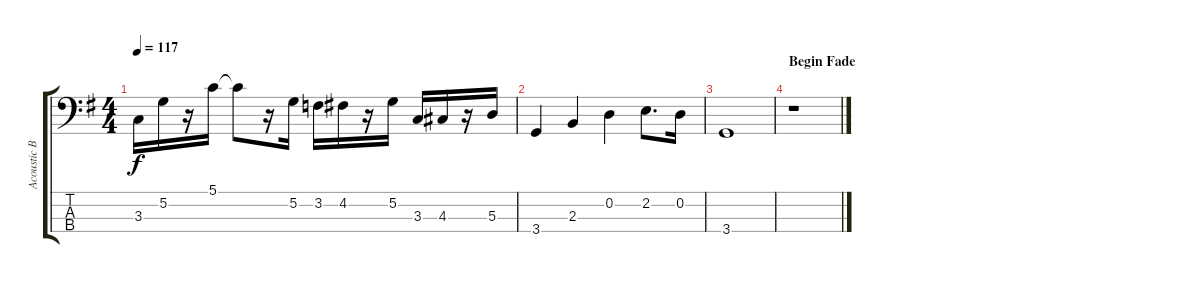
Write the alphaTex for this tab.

\track ("Acoustic Bass" "Acoustic B") {instrument acousticbass}
\staff {score tabs}
\tuning (G2 D2 A1 E1) {hide}
\ts (4 4)
\tempo 117
\clef f4
\ks g
3.3.16{dy f} 5.2.16 r.16 5.1.16 5.1{t}.8 r.16 5.2.16 3.2.16 4.2.16 r.16 5.2.16 3.3.16 4.3.16 r.16 5.3.16 |
3.4.4 2.3.4 0.2.4 2.2.8{d} 0.2.16 |
3.4.1 |
\section ("" "Begin Fade")
r.1
